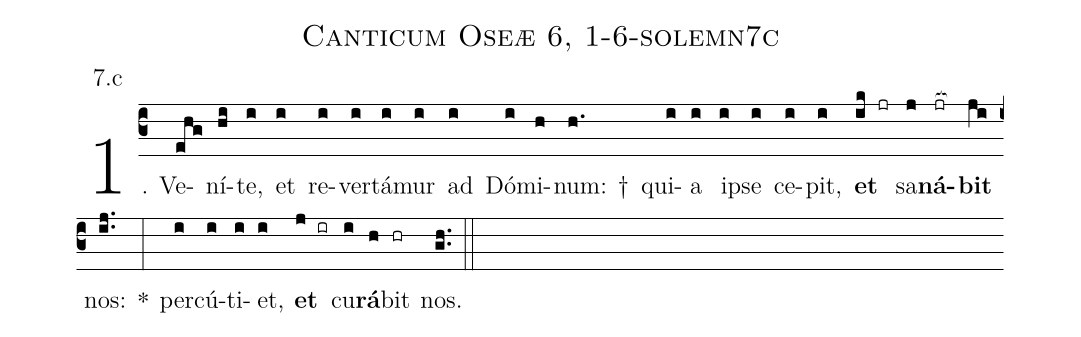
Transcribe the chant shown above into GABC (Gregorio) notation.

name: Canticum Oseæ 6, 1-6-solemn7c;
annotation: 7.c;
%%
(c3)1. Ve(ehg)ní(hi)te,(i) et(i) re(i)ver(i)tá(i)mur(i) ad(i) Dó(i)mi(h)num: †(h.) qui(i)a(i) ip(i)se(i) ce(i)pit,(i) <b>et</b>(ik jr) sa(j)<b>ná</b>(jr[ocb:1{])<b>bit</b>(ji[ocb:0}]) nos:(ij..) *(:) per(i)cú(i)ti(i)et,(i) <b>et</b>(j ir) cu(i)<b>rá</b>(h)bit(hr) nos.(gh..) (::)
